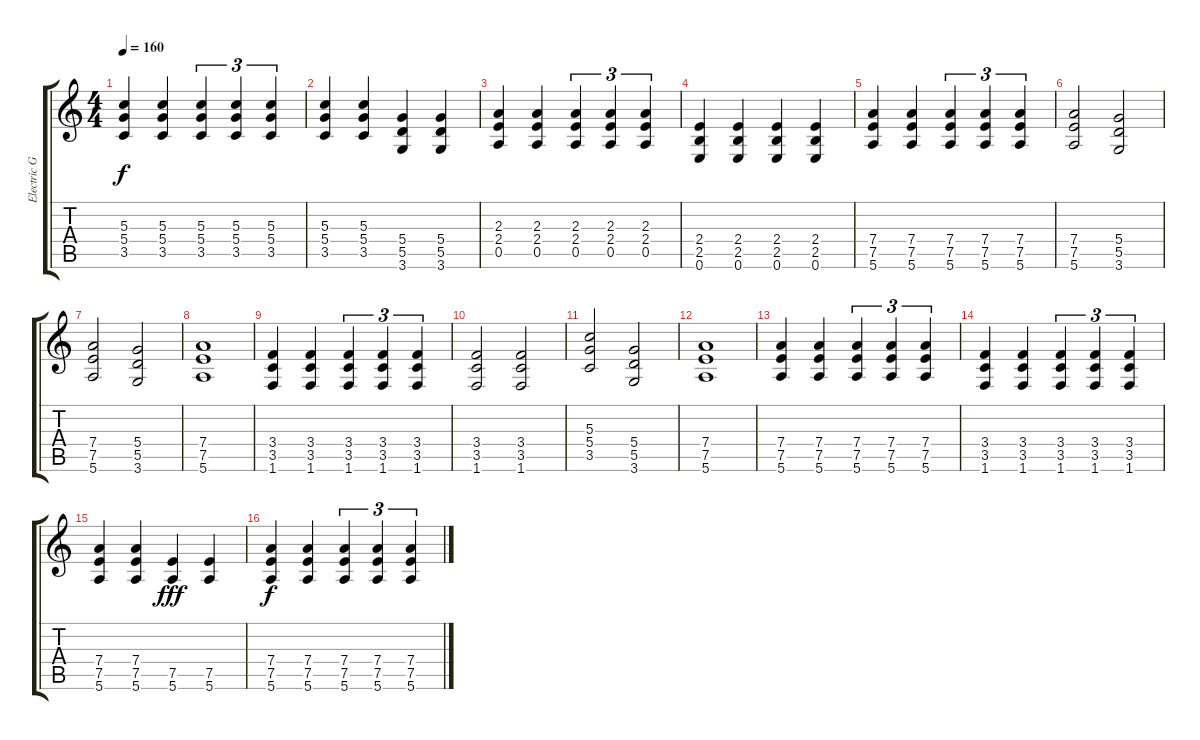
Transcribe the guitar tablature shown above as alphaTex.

\track ("Electric Guitar (Rhythm)" "Electric G") {instrument distortionguitar}
\staff {score tabs}
\tuning (E4 B3 G3 D3 A2 E2) {hide}
\ts (4 4)
\tempo 160
\clef g2
\ks c
(5.3 5.4 3.5).4{dy f} (5.3 5.4 3.5).4 (5.3 5.4 3.5).4{tu (3 2)} (5.3 5.4 3.5).4{tu (3 2)} (5.3 5.4 3.5).4{tu (3 2)} |
(5.3 5.4 3.5).4 (5.3 5.4 3.5).4 (5.4 5.5 3.6).4 (5.4 5.5 3.6).4 |
(2.3 2.4 0.5).4 (2.3 2.4 0.5).4 (2.3 2.4 0.5).4{tu (3 2)} (2.3 2.4 0.5).4{tu (3 2)} (2.3 2.4 0.5).4{tu (3 2)} |
(2.4 2.5 0.6).4 (2.4 2.5 0.6).4 (2.4 2.5 0.6).4 (2.4 2.5 0.6).4 |
(7.4 7.5 5.6).4 (7.4 7.5 5.6).4 (7.4 7.5 5.6).4{tu (3 2)} (7.4 7.5 5.6).4{tu (3 2)} (7.4 7.5 5.6).4{tu (3 2)} |
(7.4 7.5 5.6).2 (5.4 5.5 3.6).2 |
(7.4 7.5 5.6).2 (5.4 5.5 3.6).2 |
(7.4 7.5 5.6).1 |
(3.4 3.5 1.6).4 (3.4 3.5 1.6).4 (3.4 3.5 1.6).4{tu (3 2)} (3.4 3.5 1.6).4{tu (3 2)} (3.4 3.5 1.6).4{tu (3 2)} |
(3.4 3.5 1.6).2 (3.4 3.5 1.6).2 |
(5.3 5.4 3.5).2 (5.4 5.5 3.6).2 |
(7.4 7.5 5.6).1 |
(7.4 7.5 5.6).4 (7.4 7.5 5.6).4 (7.4 7.5 5.6).4{tu (3 2)} (7.4 7.5 5.6).4{tu (3 2)} (7.4 7.5 5.6).4{tu (3 2)} |
(3.4 3.5 1.6).4 (3.4 3.5 1.6).4 (3.4 3.5 1.6).4{tu (3 2)} (3.4 3.5 1.6).4{tu (3 2)} (3.4 3.5 1.6).4{tu (3 2)} |
(7.4 7.5 5.6).4 (7.4 7.5 5.6).4 (7.5 5.6).4{dy fff} (7.5 5.6).4 |
(7.4 7.5 5.6).4{dy f} (7.4 7.5 5.6).4 (7.4 7.5 5.6).4{tu (3 2)} (7.4 7.5 5.6).4{tu (3 2)} (7.4 7.5 5.6).4{tu (3 2)}
